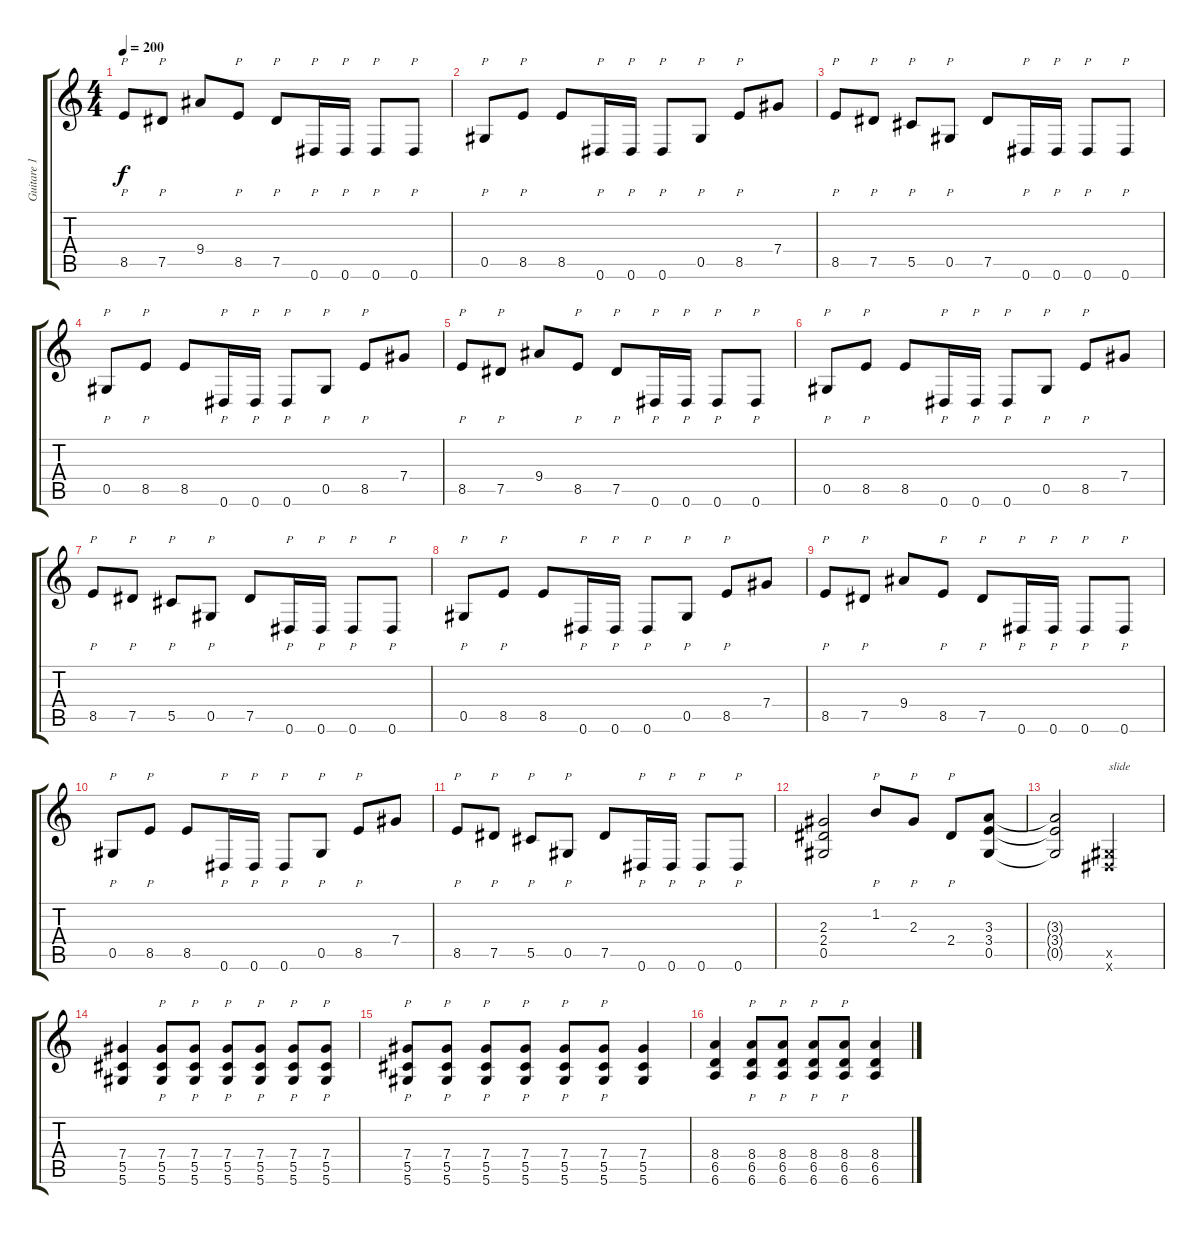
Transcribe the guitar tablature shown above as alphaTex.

\track ("Guitare 1" "Guitare 1") {instrument distortionguitar}
\staff {score tabs}
\tuning (Eb4 Bb3 Gb3 Db3 Ab2 Eb2) {hide}
\ts (4 4)
\tempo 200
\clef g2
\ks c
8.5.8{p dy f} 7.5.8{p} 9.4.8 8.5.8{p} 7.5.8{p} 0.6.16{p} 0.6.16{p} 0.6.8{p} 0.6.8{p} |
0.5.8{p} 8.5.8{p} 8.5.8 0.6.16{p} 0.6.16{p} 0.6.8{p} 0.5.8{p} 8.5.8{p} 7.4.8 |
8.5.8{p} 7.5.8{p} 5.5.8{p} 0.5.8{p} 7.5.8 0.6.16{p} 0.6.16{p} 0.6.8{p} 0.6.8{p} |
0.5.8{p} 8.5.8{p} 8.5.8 0.6.16{p} 0.6.16{p} 0.6.8{p} 0.5.8{p} 8.5.8{p} 7.4.8 |
8.5.8{p} 7.5.8{p} 9.4.8 8.5.8{p} 7.5.8{p} 0.6.16{p} 0.6.16{p} 0.6.8{p} 0.6.8{p} |
0.5.8{p} 8.5.8{p} 8.5.8 0.6.16{p} 0.6.16{p} 0.6.8{p} 0.5.8{p} 8.5.8{p} 7.4.8 |
8.5.8{p} 7.5.8{p} 5.5.8{p} 0.5.8{p} 7.5.8 0.6.16{p} 0.6.16{p} 0.6.8{p} 0.6.8{p} |
0.5.8{p} 8.5.8{p} 8.5.8 0.6.16{p} 0.6.16{p} 0.6.8{p} 0.5.8{p} 8.5.8{p} 7.4.8 |
8.5.8{p} 7.5.8{p} 9.4.8 8.5.8{p} 7.5.8{p} 0.6.16{p} 0.6.16{p} 0.6.8{p} 0.6.8{p} |
0.5.8{p} 8.5.8{p} 8.5.8 0.6.16{p} 0.6.16{p} 0.6.8{p} 0.5.8{p} 8.5.8{p} 7.4.8 |
8.5.8{p} 7.5.8{p} 5.5.8{p} 0.5.8{p} 7.5.8 0.6.16{p} 0.6.16{p} 0.6.8{p} 0.6.8{p} |
(2.3 2.4 0.5).2 1.2.8{p} 2.3.8{p} 2.4.8{p} (3.3 3.4 0.5).8 |
(3.3{t} 3.4{t} 0.5{t}).2 (0.5{x} 0.6{x}).2{txt "slide"} |
(7.4 5.5 5.6).4 (7.4 5.5 5.6).8{p} (7.4 5.5 5.6).8{p} (7.4 5.5 5.6).8{p} (7.4 5.5 5.6).8{p} (7.4 5.5 5.6).8{p} (7.4 5.5 5.6).8{p} |
(7.4 5.5 5.6).8{p} (7.4 5.5 5.6).8{p} (7.4 5.5 5.6).8{p} (7.4 5.5 5.6).8{p} (7.4 5.5 5.6).8{p} (7.4 5.5 5.6).8{p} (7.4 5.5 5.6).4 |
(8.4 6.5 6.6).4 (8.4 6.5 6.6).8{p} (8.4 6.5 6.6).8{p} (8.4 6.5 6.6).8{p} (8.4 6.5 6.6).8{p} (8.4 6.5 6.6).4
